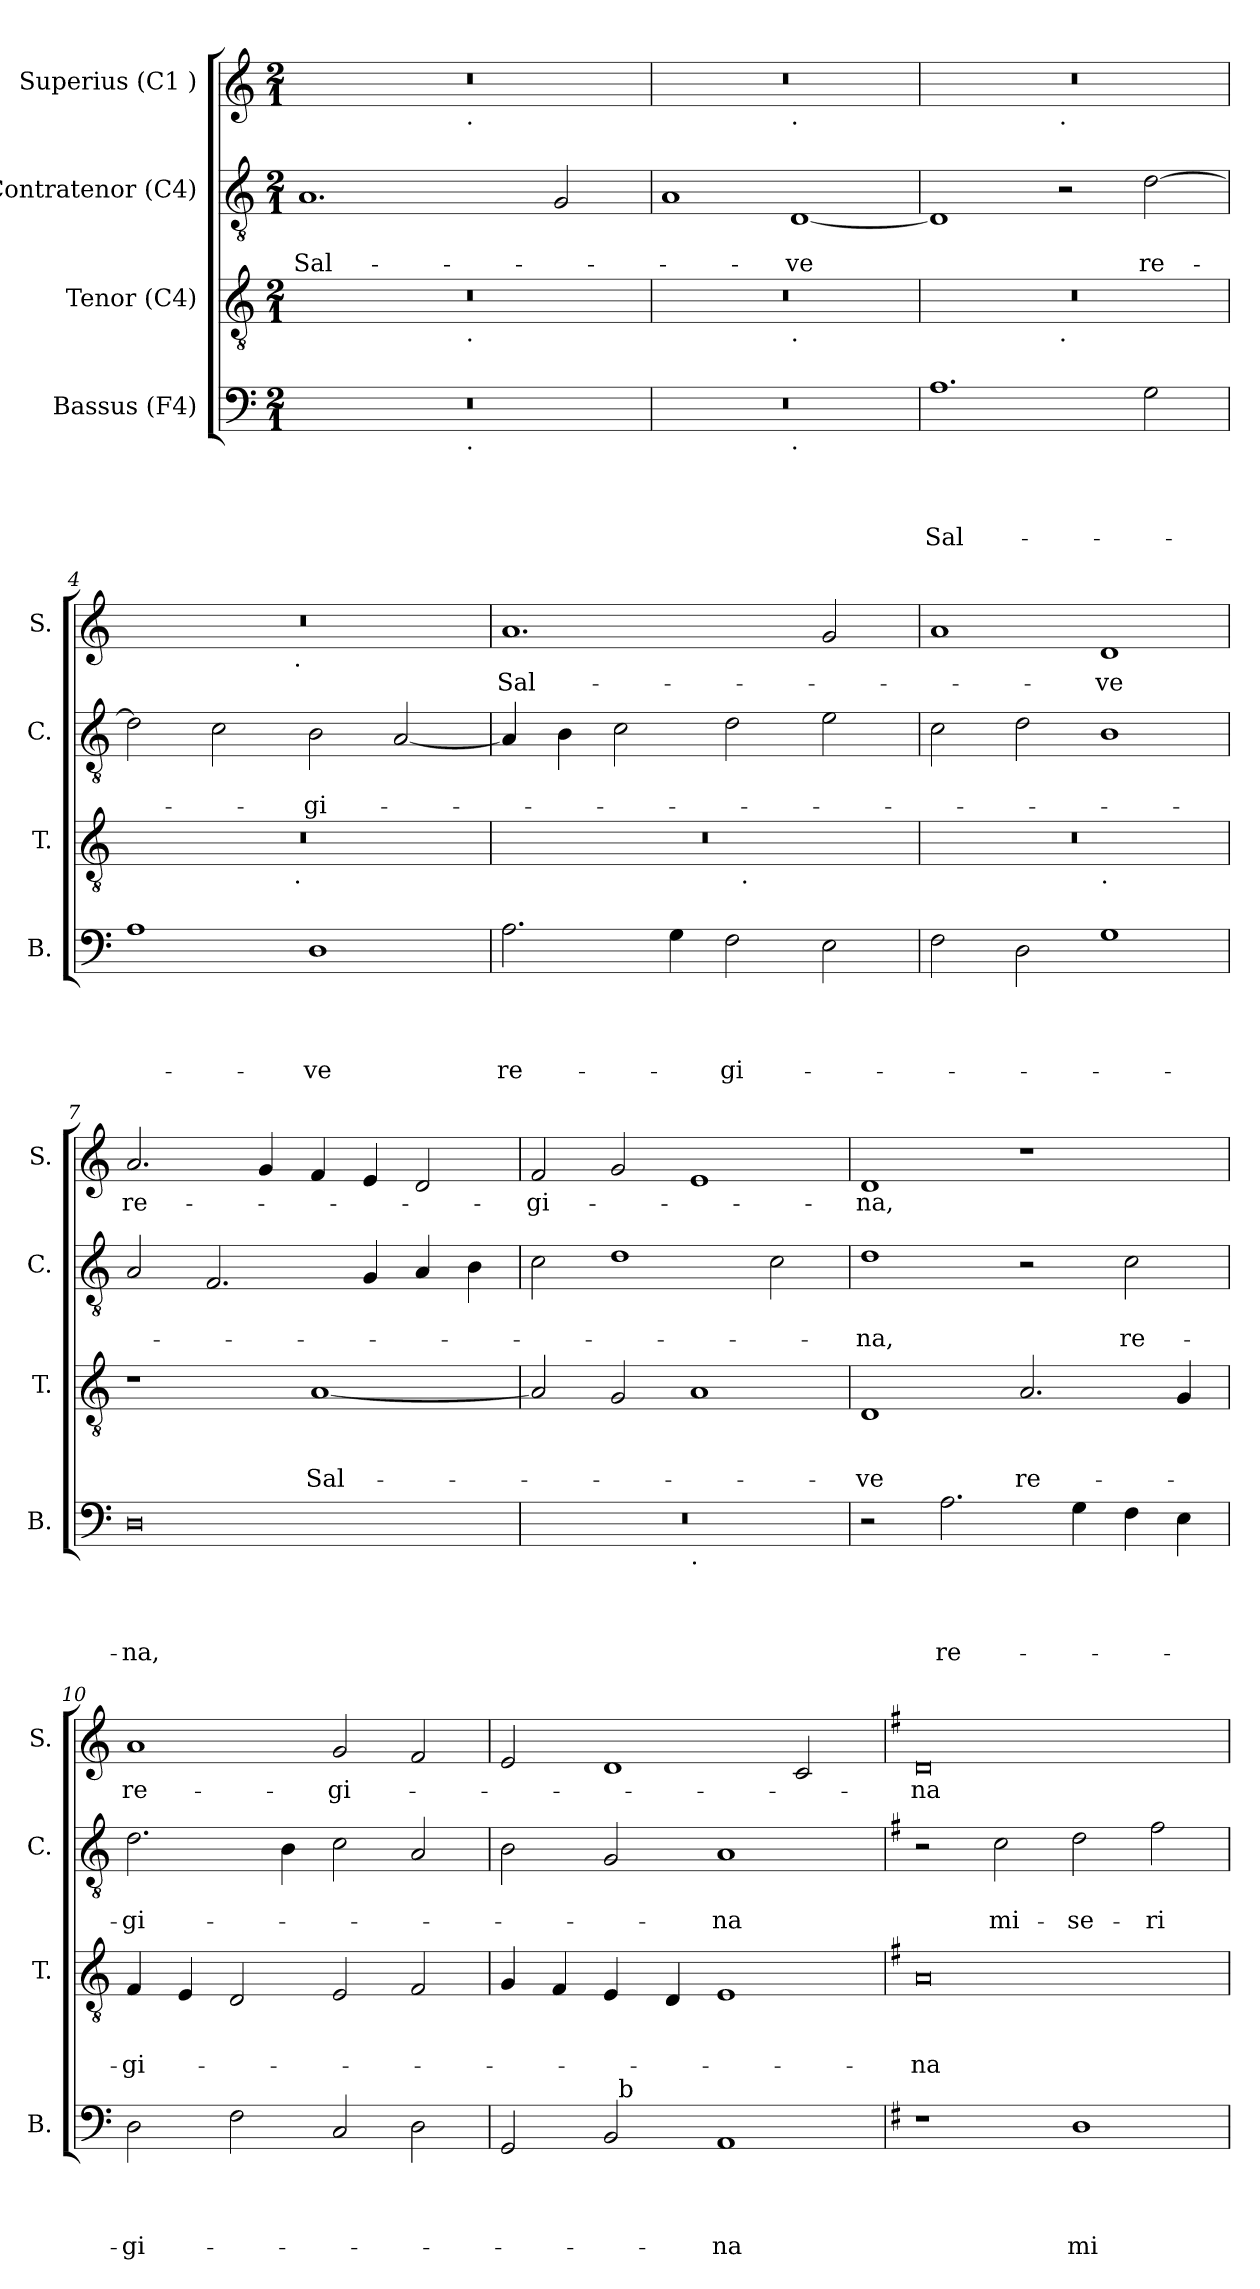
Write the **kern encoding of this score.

**kern	**text	**text	**text	**text	**kern	**text	**text	**text	**kern	**text	**text	**kern	**text
*part4	*part4	*part4	*part4	*part4	*part3	*part3	*part3	*part3	*part2	*part2	*part2	*part1	*part1
*staff4	*staff4	*staff4	*staff4	*staff4	*staff3	*staff3	*staff3	*staff3	*staff2	*staff2	*staff2	*staff1	*staff1
*I"Bassus (F4)	*	*	*	*	*I"Tenor (C4)	*	*	*	*I"Contratenor (C4)	*	*	*I"Superius (C1 )	*
*I'B.	*	*	*	*	*I'T.	*	*	*	*I'C.	*	*	*I'S.	*
*clefF4	*	*	*	*	*clefGv2	*	*	*	*clefGv2	*	*	*clefG2	*
*k[]	*	*	*	*	*k[]	*	*	*	*k[]	*	*	*k[]	*
*C:	*	*	*	*	*C:	*	*	*	*C:	*	*	*C:	*
*M2/1	*	*	*	*	*M2/1	*	*	*	*M2/1	*	*	*M2/1	*
=1	=1	=1	=1	=1	=1	=1	=1	=1	=1	=1	=1	=1	=1
!	!	!	!	!	!	!	!	!	!	!	!LO:LY:b	!	!
*^	*	*	*	*	*^	*	*	*	*	*	*	*^	*
0r	2ryy	.	.	.	.	0r	2ryy	.	.	.	1.A	.	Sal-	0r	2ryy	.
.	4...ryy	.	.	.	.	.	4...ryy	.	.	.	.	.	.	.	4...ryy	.
!	!	!	!	!	!	!	!	!	!	!	!	!	!	!	!LO:TX:b:t=.	!
!	!	!	!	!	!	!	!LO:TX:b:t=.	!	!	!	!	!	!	!	!	!
!	!LO:TX:b:t=.	!	!	!	!	!	!	!	!	!	!	!	!	!	!	!
.	1ryy	.	.	.	.	.	1ryy	.	.	.	.	.	.	.	1ryy	.
.	.	.	.	.	.	.	.	.	.	.	2G/	.	.	.	.	.
.	32ryy	.	.	.	.	.	32ryy	.	.	.	.	.	.	.	32ryy	.
=2	=2	=2	=2	=2	=2	=2	=2	=2	=2	=2	=2	=2	=2	=2	=2	=2
0r	1ryy	.	.	.	.	0r	1ryy	.	.	.	1A	.	.	0r	1ryy	.
!	!	!	!	!	!	!	!	!	!	!	!	!	!	!	!LO:TX:b:t=.	!
!	!	!	!	!	!	!	!LO:TX:b:t=.	!	!	!	!	!	!	!	!	!
!	!LO:TX:b:t=.	!	!	!	!	!	!	!	!	!	!	!	!	!	!	!
!	!	!	!	!	!	!	!	!	!	!	!	!	!LO:LY:b	!	!	!
.	1ryy	.	.	.	.	.	1ryy	.	.	.	[<1D	.	-ve	.	1ryy	.
=3	=3	=3	=3	=3	=3	=3	=3	=3	=3	=3	=3	=3	=3	=3	=3	=3
!	!	!	!	!	!LO:LY:b	!	!	!	!	!	!	!	!	!	!	!
*v	*v	*	*	*	*	*	*	*	*	*	*	*	*	*	*	*
1.A	.	.	.	Sal-	0r	1ryy	.	.	.	1D]	.	.	0r	1ryy	.
!	!	!	!	!	!	!	!	!	!	!	!	!	!	!LO:TX:b:t=.	!
!	!	!	!	!	!	!LO:TX:b:t=.	!	!	!	!	!	!	!	!	!
.	.	.	.	.	.	1ryy	.	.	.	2r	.	.	.	1ryy	.
!	!	!	!	!	!	!	!	!	!	!	!	!LO:LY:b	!	!	!
2G\	.	.	.	.	.	.	.	.	.	[>2d\	.	re-	.	.	.
=4	=4	=4	=4	=4	=4	=4	=4	=4	=4	=4	=4	=4	=4	=4	=4
1A	.	.	.	.	0r	2ryy	.	.	.	2d\]	.	.	0r	2ryy	.
.	.	.	.	.	.	4...ryy	.	.	.	2c\	.	.	.	4...ryy	.
!	!	!	!	!	!	!	!	!	!	!	!	!	!	!LO:TX:b:t=.	!
!	!	!	!	!	!	!LO:TX:b:t=.	!	!	!	!	!	!	!	!	!
.	.	.	.	.	.	1ryy	.	.	.	.	.	.	.	1ryy	.
!	!	!	!	!LO:LY:b	!	!	!	!	!	!	!	!LO:LY:b	!	!	!
1D	.	.	.	-ve	.	.	.	.	.	2B\	.	-gi-	.	.	.
.	.	.	.	.	.	.	.	.	.	[<2A/	.	.	.	.	.
.	.	.	.	.	.	32ryy	.	.	.	.	.	.	.	32ryy	.
!!LO:LB:g=z
=5	=5	=5	=5	=5	=5	=5	=5	=5	=5	=5	=5	=5	=5	=5	=5
!	!	!	!	!LO:LY:b	!	!	!	!	!	!	!	!	!	!	!LO:LY:b
*	*	*	*	*	*	*	*	*	*	*	*	*	*v	*v	*
2.A\	.	.	.	re-	0r	1ryy	.	.	.	4A/]	.	.	1.a	Sal-
.	.	.	.	.	.	.	.	.	.	4B\	.	.	.	.
.	.	.	.	.	.	.	.	.	.	2c\	.	.	.	.
4G\	.	.	.	.	.	.	.	.	.	.	.	.	.	.
!	!	!	!	!LO:LY:b	!	!	!	!	!	!	!	!	!	!
2F\	.	.	.	-gi-	.	32ryy	.	.	.	2d\	.	.	.	.
!	!	!	!	!	!	!LO:TX:b:t=.	!	!	!	!	!	!	!	!
.	.	.	.	.	.	2ryy	.	.	.	.	.	.	.	.
2E\	.	.	.	.	.	.	.	.	.	2e\	.	.	2g/	.
.	.	.	.	.	.	4...ryy	.	.	.	.	.	.	.	.
=6	=6	=6	=6	=6	=6	=6	=6	=6	=6	=6	=6	=6	=6	=6
2F\	.	.	.	.	0r	1ryy	.	.	.	2c\	.	.	1a	.
2D\	.	.	.	.	.	.	.	.	.	2d\	.	.	.	.
!	!	!	!	!	!	!LO:TX:b:t=.	!	!	!	!	!	!	!	!
!	!	!	!	!	!	!	!	!	!	!	!	!	!	!LO:LY:b
1G	.	.	.	.	.	1ryy	.	.	.	1B	.	.	1d	-ve
=7	=7	=7	=7	=7	=7	=7	=7	=7	=7	=7	=7	=7	=7	=7
!	!	!	!	!LO:LY:b	!	!	!	!	!	!	!	!	!	!LO:LY:b
*	*	*	*	*	*v	*v	*	*	*	*	*	*	*	*
0D	.	.	.	-na,	1r	.	.	.	2A/	.	.	2.a/	re-
.	.	.	.	.	.	.	.	.	2.F/	.	.	.	.
.	.	.	.	.	.	.	.	.	.	.	.	4g/	.
!	!	!	!	!	!	!	!	!LO:LY:b	!	!	!	!	!
.	.	.	.	.	[<1A	.	.	Sal-	.	.	.	4f/	.
.	.	.	.	.	.	.	.	.	4G/	.	.	4e/	.
.	.	.	.	.	.	.	.	.	4A/	.	.	2d/	.
.	.	.	.	.	.	.	.	.	4B\	.	.	.	.
=8	=8	=8	=8	=8	=8	=8	=8	=8	=8	=8	=8	=8	=8
!	!	!	!	!	!	!	!	!	!	!	!	!	!LO:LY:b
*^	*	*	*	*	*	*	*	*	*	*	*	*	*
0r	1ryy	.	.	.	.	2A/]	.	.	.	2c\	.	.	2f/	-gi-
.	.	.	.	.	.	2G/	.	.	.	1d	.	.	2g/	.
!	!LO:TX:b:t=.	!	!	!	!	!	!	!	!	!	!	!	!	!
.	1ryy	.	.	.	.	1A	.	.	.	.	.	.	1e	.
.	.	.	.	.	.	.	.	.	.	2c\	.	.	.	.
!!LO:LB:g=z
=9	=9	=9	=9	=9	=9	=9	=9	=9	=9	=9	=9	=9	=9	=9
!	!	!	!	!	!	!	!	!	!LO:LY:b:rj	!	!	!LO:LY:b	!	!LO:LY:b
*v	*v	*	*	*	*	*	*	*	*	*	*	*	*	*
2r	.	.	.	.	1D	.	.	-ve	1d	.	-na,	1d	-na,
!	!	!	!	!LO:LY:b	!	!	!	!	!	!	!	!	!
2.A\	.	.	.	re-	.	.	.	.	.	.	.	.	.
!	!	!	!	!	!	!	!	!LO:LY:b	!	!	!	!	!
.	.	.	.	.	2.A/	.	.	re-	2r	.	.	1r	.
4G\	.	.	.	.	.	.	.	.	.	.	.	.	.
!	!	!	!	!	!	!	!	!	!	!	!LO:LY:b	!	!
4F\	.	.	.	.	.	.	.	.	2c\	.	re-	.	.
4E\	.	.	.	.	4G/	.	.	.	.	.	.	.	.
=10	=10	=10	=10	=10	=10	=10	=10	=10	=10	=10	=10	=10	=10
!	!	!	!	!LO:LY:b	!	!	!	!LO:LY:b	!	!	!LO:LY:b	!	!LO:LY:b
2D\	.	.	.	-gi-	4F/	.	.	-gi-	2.d\	.	-gi-	1a	re-
.	.	.	.	.	4E/	.	.	.	.	.	.	.	.
2F\	.	.	.	.	2D/	.	.	.	.	.	.	.	.
.	.	.	.	.	.	.	.	.	4B\	.	.	.	.
!	!	!	!	!	!	!	!	!	!	!	!	!	!LO:LY:b
2C/	.	.	.	.	2E/	.	.	.	2c\	.	.	2g/	-gi-
2D\	.	.	.	.	2F/	.	.	.	2A/	.	.	2f/	.
=11	=11	=11	=11	=11	=11	=11	=11	=11	=11	=11	=11	=11	=11
*^	*	*	*	*	*	*	*	*	*	*	*	*	*
2GG/	2ryy	.	.	.	.	4G/	.	.	.	2B\	.	.	2e/	.
.	.	.	.	.	.	4F/	.	.	.	.	.	.	.	.
2BB/	32ryy	.	.	.	.	4E/	.	.	.	2G/	.	.	1d	.
!	!LO:TX:a:t=b	!	!	!	!	!	!	!	!	!	!	!	!	!
.	1ryy	.	.	.	.	.	.	.	.	.	.	.	.	.
.	.	.	.	.	.	4D/	.	.	.	.	.	.	.	.
!	!	!	!	!	!LO:LY:b	!	!	!	!	!	!	!LO:LY:b	!	!
1AA	.	.	.	.	-na	1E	.	.	.	1A	.	-na	.	.
.	.	.	.	.	.	.	.	.	.	.	.	.	2c/	.
.	4...ryy	.	.	.	.	.	.	.	.	.	.	.	.	.
*v	*v	*	*	*	*	*	*	*	*	*	*	*	*	*
=12	=12	=12	=12	=12	=12	=12	=12	=12	=12	=12	=12	=12	=12
*k[f#]	*	*	*	*	*k[f#]	*	*	*	*k[f#]	*	*	*k[f#]	*
*G:	*	*	*	*	*G:	*	*	*	*G:	*	*	*G:	*
*^	*	*	*	*	*	*	*	*	*	*	*	*	*
!	!	!	!	!	!	!	!	!	!LO:LY:b:rj	!	!	!	!	!LO:LY:b:rj
*v	*v	*	*	*	*	*	*	*	*	*	*	*	*	*
1r	.	.	.	.	0A	.	.	-na	2r	.	.	0d	-na
!	!	!	!	!	!	!	!	!	!	!	!LO:LY:b	!	!
.	.	.	.	.	.	.	.	.	2c\	.	mi-	.	.
!	!	!	!	!LO:LY:b	!	!	!	!	!	!	!LO:LY:b	!	!
1D	.	.	.	mi-	.	.	.	.	2d\	.	-se-	.	.
!	!	!	!	!	!	!	!	!	!	!	!LO:LY:b	!	!
.	.	.	.	.	.	.	.	.	2f#\	.	-ri-	.	.
=	=	=	=	=	=	=	=	=	=	=	=	=	=
*-	*-	*-	*-	*-	*-	*-	*-	*-	*-	*-	*-	*-	*-
